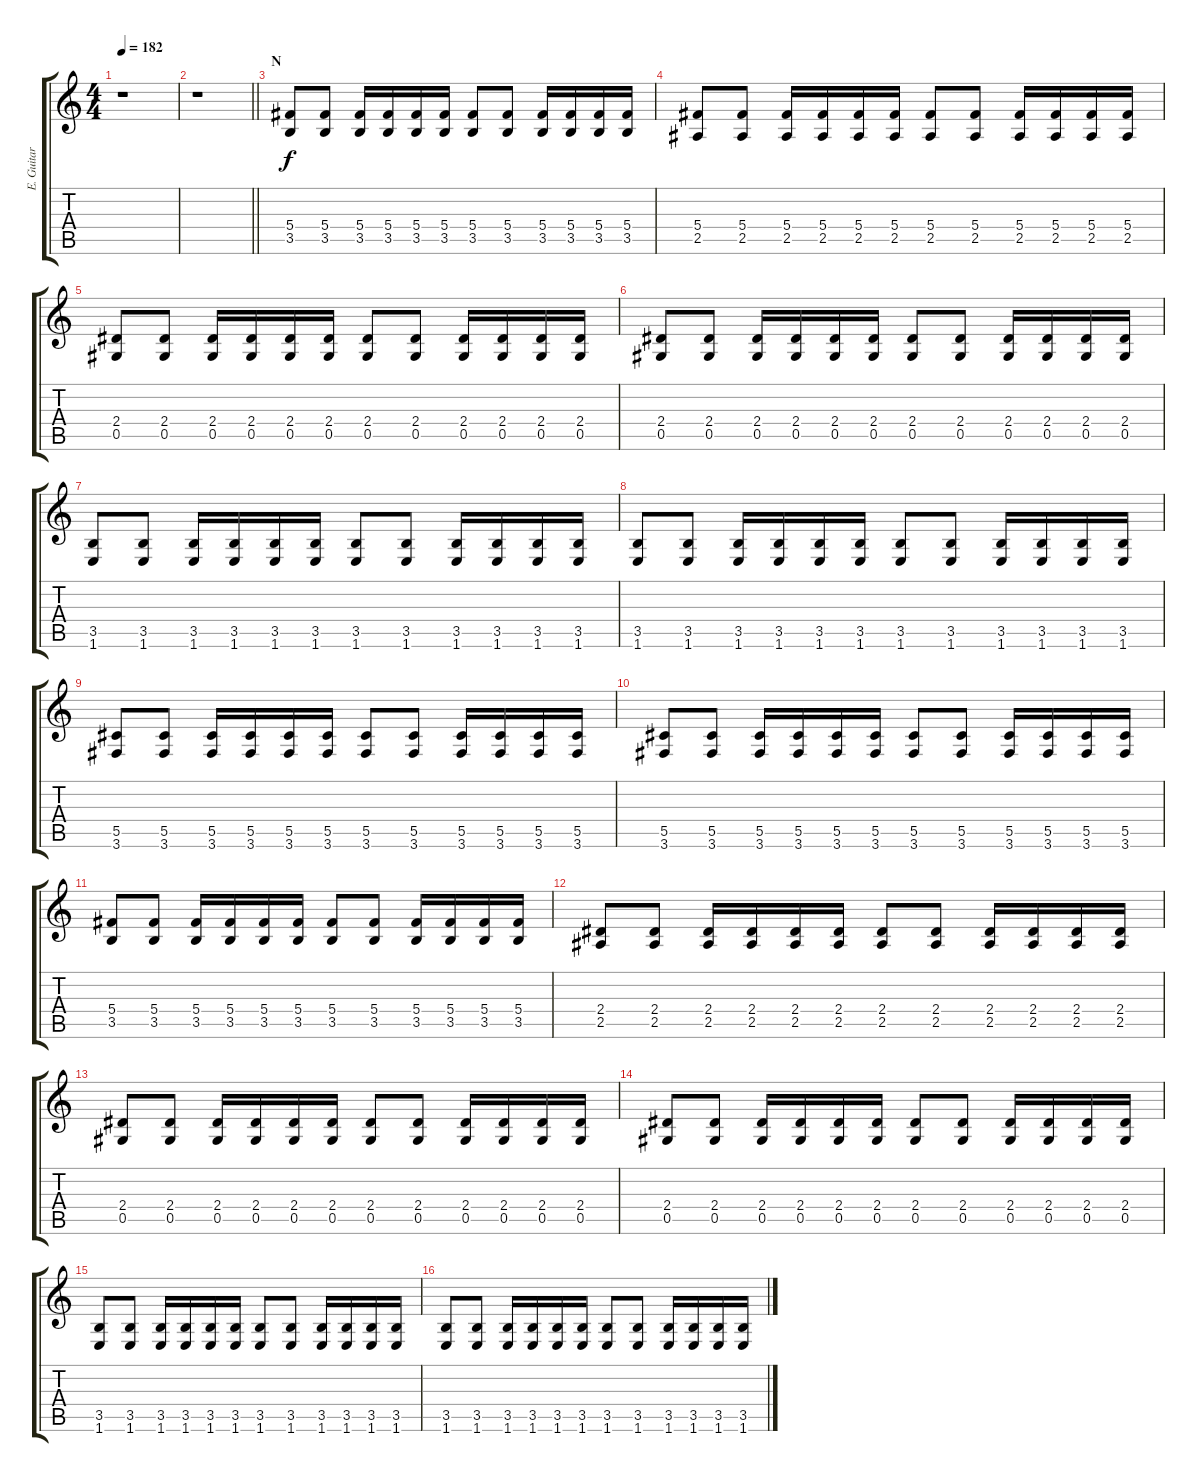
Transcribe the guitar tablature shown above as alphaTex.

\track ("E. Guitar II" "E. Guitar ") {instrument overdrivenguitar}
\staff {score tabs}
\tuning (Eb4 Bb3 Gb3 Db3 Ab2 Eb2) {hide}
\ts (4 4)
\tempo 182
\clef g2
\ks c
r.1{dy f} |
\barLineRight lightlight
r.1 |
\section ("" "N")
(5.4 3.5).8 (5.4 3.5).8 (5.4 3.5).16 (5.4 3.5).16 (5.4 3.5).16 (5.4 3.5).16 (5.4 3.5).8 (5.4 3.5).8 (5.4 3.5).16 (5.4 3.5).16 (5.4 3.5).16 (5.4 3.5).16 |
(5.4 2.5).8 (5.4 2.5).8 (5.4 2.5).16 (5.4 2.5).16 (5.4 2.5).16 (5.4 2.5).16 (5.4 2.5).8 (5.4 2.5).8 (5.4 2.5).16 (5.4 2.5).16 (5.4 2.5).16 (5.4 2.5).16 |
(2.4 0.5).8 (2.4 0.5).8 (2.4 0.5).16 (2.4 0.5).16 (2.4 0.5).16 (2.4 0.5).16 (2.4 0.5).8 (2.4 0.5).8 (2.4 0.5).16 (2.4 0.5).16 (2.4 0.5).16 (2.4 0.5).16 |
(2.4 0.5).8 (2.4 0.5).8 (2.4 0.5).16 (2.4 0.5).16 (2.4 0.5).16 (2.4 0.5).16 (2.4 0.5).8 (2.4 0.5).8 (2.4 0.5).16 (2.4 0.5).16 (2.4 0.5).16 (2.4 0.5).16 |
(3.5 1.6).8 (3.5 1.6).8 (3.5 1.6).16 (3.5 1.6).16 (3.5 1.6).16 (3.5 1.6).16 (3.5 1.6).8 (3.5 1.6).8 (3.5 1.6).16 (3.5 1.6).16 (3.5 1.6).16 (3.5 1.6).16 |
(3.5 1.6).8 (3.5 1.6).8 (3.5 1.6).16 (3.5 1.6).16 (3.5 1.6).16 (3.5 1.6).16 (3.5 1.6).8 (3.5 1.6).8 (3.5 1.6).16 (3.5 1.6).16 (3.5 1.6).16 (3.5 1.6).16 |
(5.5 3.6).8 (5.5 3.6).8 (5.5 3.6).16 (5.5 3.6).16 (5.5 3.6).16 (5.5 3.6).16 (5.5 3.6).8 (5.5 3.6).8 (5.5 3.6).16 (5.5 3.6).16 (5.5 3.6).16 (5.5 3.6).16 |
(5.5 3.6).8 (5.5 3.6).8 (5.5 3.6).16 (5.5 3.6).16 (5.5 3.6).16 (5.5 3.6).16 (5.5 3.6).8 (5.5 3.6).8 (5.5 3.6).16 (5.5 3.6).16 (5.5 3.6).16 (5.5 3.6).16 |
(5.4 3.5).8 (5.4 3.5).8 (5.4 3.5).16 (5.4 3.5).16 (5.4 3.5).16 (5.4 3.5).16 (5.4 3.5).8 (5.4 3.5).8 (5.4 3.5).16 (5.4 3.5).16 (5.4 3.5).16 (5.4 3.5).16 |
(2.4 2.5).8 (2.4 2.5).8 (2.4 2.5).16 (2.4 2.5).16 (2.4 2.5).16 (2.4 2.5).16 (2.4 2.5).8 (2.4 2.5).8 (2.4 2.5).16 (2.4 2.5).16 (2.4 2.5).16 (2.4 2.5).16 |
(2.4 0.5).8 (2.4 0.5).8 (2.4 0.5).16 (2.4 0.5).16 (2.4 0.5).16 (2.4 0.5).16 (2.4 0.5).8 (2.4 0.5).8 (2.4 0.5).16 (2.4 0.5).16 (2.4 0.5).16 (2.4 0.5).16 |
(2.4 0.5).8 (2.4 0.5).8 (2.4 0.5).16 (2.4 0.5).16 (2.4 0.5).16 (2.4 0.5).16 (2.4 0.5).8 (2.4 0.5).8 (2.4 0.5).16 (2.4 0.5).16 (2.4 0.5).16 (2.4 0.5).16 |
(3.5 1.6).8 (3.5 1.6).8 (3.5 1.6).16 (3.5 1.6).16 (3.5 1.6).16 (3.5 1.6).16 (3.5 1.6).8 (3.5 1.6).8 (3.5 1.6).16 (3.5 1.6).16 (3.5 1.6).16 (3.5 1.6).16 |
(3.5 1.6).8 (3.5 1.6).8 (3.5 1.6).16 (3.5 1.6).16 (3.5 1.6).16 (3.5 1.6).16 (3.5 1.6).8 (3.5 1.6).8 (3.5 1.6).16 (3.5 1.6).16 (3.5 1.6).16 (3.5 1.6).16
